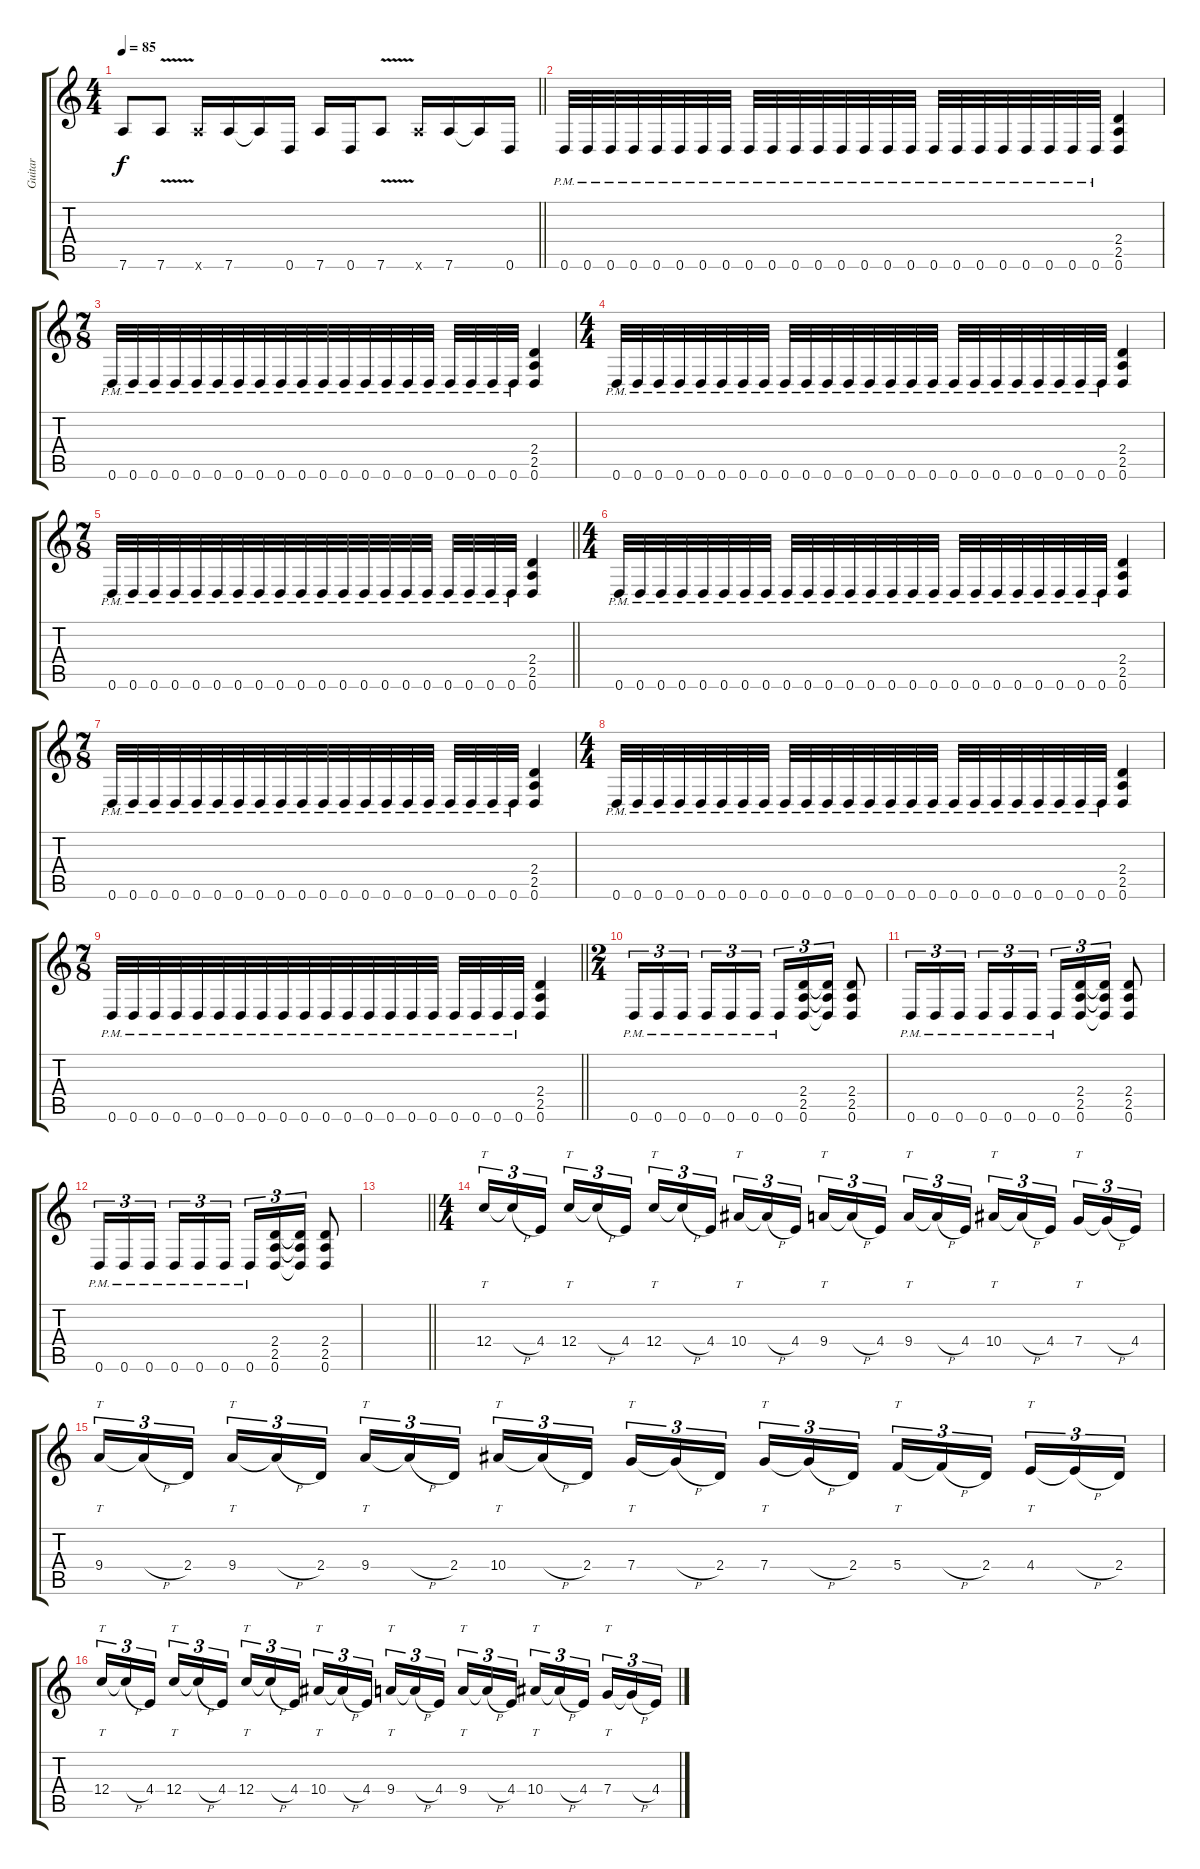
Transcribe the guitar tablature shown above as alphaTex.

\track ("Guitar" "Guitar") {instrument overdrivenguitar}
\staff {score tabs}
\tuning (D4 A3 F3 C3 G2 D2) {hide}
\ts (4 4)
\tempo 85
\clef g2
\barLineRight lightlight
\ks c
7.6.8{dy f} 7.6{v}.8 7.6{x}.16 7.6.16 7.6{t}.16 0.6.16 7.6.16 0.6.16 7.6{v}.8 7.6{x}.16 7.6.16 7.6{t}.16 0.6.16 |
\section ("" "")
0.6{pm}.32 0.6{pm}.32 0.6{pm}.32 0.6{pm}.32 0.6{pm}.32 0.6{pm}.32 0.6{pm}.32 0.6{pm}.32 0.6{pm}.32 0.6{pm}.32 0.6{pm}.32 0.6{pm}.32 0.6{pm}.32 0.6{pm}.32 0.6{pm}.32 0.6{pm}.32 0.6{pm}.32 0.6{pm}.32 0.6{pm}.32 0.6{pm}.32 0.6{pm}.32 0.6{pm}.32 0.6{pm}.32 0.6{pm}.32 (2.4 2.5 0.6).4 |
\ts (7 8)
0.6{pm}.32 0.6{pm}.32 0.6{pm}.32 0.6{pm}.32 0.6{pm}.32 0.6{pm}.32 0.6{pm}.32 0.6{pm}.32 0.6{pm}.32 0.6{pm}.32 0.6{pm}.32 0.6{pm}.32 0.6{pm}.32 0.6{pm}.32 0.6{pm}.32 0.6{pm}.32 0.6{pm}.32 0.6{pm}.32 0.6{pm}.32 0.6{pm}.32 (2.4 2.5 0.6).4 |
\ts (4 4)
0.6{pm}.32 0.6{pm}.32 0.6{pm}.32 0.6{pm}.32 0.6{pm}.32 0.6{pm}.32 0.6{pm}.32 0.6{pm}.32 0.6{pm}.32 0.6{pm}.32 0.6{pm}.32 0.6{pm}.32 0.6{pm}.32 0.6{pm}.32 0.6{pm}.32 0.6{pm}.32 0.6{pm}.32 0.6{pm}.32 0.6{pm}.32 0.6{pm}.32 0.6{pm}.32 0.6{pm}.32 0.6{pm}.32 0.6{pm}.32 (2.4 2.5 0.6).4 |
\ts (7 8)
\barLineRight lightlight
0.6{pm}.32 0.6{pm}.32 0.6{pm}.32 0.6{pm}.32 0.6{pm}.32 0.6{pm}.32 0.6{pm}.32 0.6{pm}.32 0.6{pm}.32 0.6{pm}.32 0.6{pm}.32 0.6{pm}.32 0.6{pm}.32 0.6{pm}.32 0.6{pm}.32 0.6{pm}.32 0.6{pm}.32 0.6{pm}.32 0.6{pm}.32 0.6{pm}.32 (2.4 2.5 0.6).4 |
\ts (4 4)
0.6{pm}.32 0.6{pm}.32 0.6{pm}.32 0.6{pm}.32 0.6{pm}.32 0.6{pm}.32 0.6{pm}.32 0.6{pm}.32 0.6{pm}.32 0.6{pm}.32 0.6{pm}.32 0.6{pm}.32 0.6{pm}.32 0.6{pm}.32 0.6{pm}.32 0.6{pm}.32 0.6{pm}.32 0.6{pm}.32 0.6{pm}.32 0.6{pm}.32 0.6{pm}.32 0.6{pm}.32 0.6{pm}.32 0.6{pm}.32 (2.4 2.5 0.6).4 |
\ts (7 8)
0.6{pm}.32 0.6{pm}.32 0.6{pm}.32 0.6{pm}.32 0.6{pm}.32 0.6{pm}.32 0.6{pm}.32 0.6{pm}.32 0.6{pm}.32 0.6{pm}.32 0.6{pm}.32 0.6{pm}.32 0.6{pm}.32 0.6{pm}.32 0.6{pm}.32 0.6{pm}.32 0.6{pm}.32 0.6{pm}.32 0.6{pm}.32 0.6{pm}.32 (2.4 2.5 0.6).4 |
\ts (4 4)
0.6{pm}.32 0.6{pm}.32 0.6{pm}.32 0.6{pm}.32 0.6{pm}.32 0.6{pm}.32 0.6{pm}.32 0.6{pm}.32 0.6{pm}.32 0.6{pm}.32 0.6{pm}.32 0.6{pm}.32 0.6{pm}.32 0.6{pm}.32 0.6{pm}.32 0.6{pm}.32 0.6{pm}.32 0.6{pm}.32 0.6{pm}.32 0.6{pm}.32 0.6{pm}.32 0.6{pm}.32 0.6{pm}.32 0.6{pm}.32 (2.4 2.5 0.6).4 |
\ts (7 8)
\barLineRight lightlight
0.6{pm}.32 0.6{pm}.32 0.6{pm}.32 0.6{pm}.32 0.6{pm}.32 0.6{pm}.32 0.6{pm}.32 0.6{pm}.32 0.6{pm}.32 0.6{pm}.32 0.6{pm}.32 0.6{pm}.32 0.6{pm}.32 0.6{pm}.32 0.6{pm}.32 0.6{pm}.32 0.6{pm}.32 0.6{pm}.32 0.6{pm}.32 0.6{pm}.32 (2.4 2.5 0.6).4 |
\ts (2 4)
\section ("" "")
0.6{pm}.16{tu (3 2)} 0.6{pm}.16{tu (3 2)} 0.6{pm}.16{tu (3 2) beam splitsecondary} 0.6{pm}.16{tu (3 2)} 0.6{pm}.16{tu (3 2)} 0.6{pm}.16{tu (3 2)} 0.6{pm}.16{tu (3 2)} (2.4 2.5 0.6).16{tu (3 2)} (2.4{t} 2.5{t} 0.6{t}).16{tu (3 2)} (2.4 2.5 0.6).8 |
0.6{pm}.16{tu (3 2)} 0.6{pm}.16{tu (3 2)} 0.6{pm}.16{tu (3 2) beam splitsecondary} 0.6{pm}.16{tu (3 2)} 0.6{pm}.16{tu (3 2)} 0.6{pm}.16{tu (3 2)} 0.6{pm}.16{tu (3 2)} (2.4 2.5 0.6).16{tu (3 2)} (2.4{t} 2.5{t} 0.6{t}).16{tu (3 2)} (2.4 2.5 0.6).8 |
0.6{pm}.16{tu (3 2)} 0.6{pm}.16{tu (3 2)} 0.6{pm}.16{tu (3 2) beam splitsecondary} 0.6{pm}.16{tu (3 2)} 0.6{pm}.16{tu (3 2)} 0.6{pm}.16{tu (3 2)} 0.6{pm}.16{tu (3 2)} (2.4 2.5 0.6).16{tu (3 2)} (2.4{t} 2.5{t} 0.6{t}).16{tu (3 2)} (2.4 2.5 0.6).8 |
\barLineRight lightlight
|
\ts (4 4)
\section ("" "")
12.4.16{tt tu (3 2)} 12.4{h t}.16{tu (3 2)} 4.4.16{tu (3 2) beam splitsecondary} 12.4.16{tt tu (3 2)} 12.4{h t}.16{tu (3 2)} 4.4.16{tu (3 2)} 12.4.16{tt tu (3 2)} 12.4{h t}.16{tu (3 2)} 4.4.16{tu (3 2) beam splitsecondary} 10.4.16{tt tu (3 2)} 10.4{h t}.16{tu (3 2)} 4.4.16{tu (3 2)} 9.4.16{tt tu (3 2)} 9.4{h t}.16{tu (3 2)} 4.4.16{tu (3 2) beam splitsecondary} 9.4.16{tt tu (3 2)} 9.4{h t}.16{tu (3 2)} 4.4.16{tu (3 2)} 10.4.16{tt tu (3 2)} 10.4{h t}.16{tu (3 2)} 4.4.16{tu (3 2) beam splitsecondary} 7.4.16{tt tu (3 2)} 7.4{h t}.16{tu (3 2)} 4.4.16{tu (3 2)} |
9.4.16{tt tu (3 2)} 9.4{h t}.16{tu (3 2)} 2.4.16{tu (3 2) beam splitsecondary} 9.4.16{tt tu (3 2)} 9.4{h t}.16{tu (3 2)} 2.4.16{tu (3 2)} 9.4.16{tt tu (3 2)} 9.4{h t}.16{tu (3 2)} 2.4.16{tu (3 2) beam splitsecondary} 10.4.16{tt tu (3 2)} 10.4{h t}.16{tu (3 2)} 2.4.16{tu (3 2)} 7.4.16{tt tu (3 2)} 7.4{h t}.16{tu (3 2)} 2.4.16{tu (3 2) beam splitsecondary} 7.4.16{tt tu (3 2)} 7.4{h t}.16{tu (3 2)} 2.4.16{tu (3 2)} 5.4.16{tt tu (3 2)} 5.4{h t}.16{tu (3 2)} 2.4.16{tu (3 2) beam splitsecondary} 4.4.16{tt tu (3 2)} 4.4{h t}.16{tu (3 2)} 2.4.16{tu (3 2)} |
12.4.16{tt tu (3 2)} 12.4{h t}.16{tu (3 2)} 4.4.16{tu (3 2) beam splitsecondary} 12.4.16{tt tu (3 2)} 12.4{h t}.16{tu (3 2)} 4.4.16{tu (3 2)} 12.4.16{tt tu (3 2)} 12.4{h t}.16{tu (3 2)} 4.4.16{tu (3 2) beam splitsecondary} 10.4.16{tt tu (3 2)} 10.4{h t}.16{tu (3 2)} 4.4.16{tu (3 2)} 9.4.16{tt tu (3 2)} 9.4{h t}.16{tu (3 2)} 4.4.16{tu (3 2) beam splitsecondary} 9.4.16{tt tu (3 2)} 9.4{h t}.16{tu (3 2)} 4.4.16{tu (3 2)} 10.4.16{tt tu (3 2)} 10.4{h t}.16{tu (3 2)} 4.4.16{tu (3 2) beam splitsecondary} 7.4.16{tt tu (3 2)} 7.4{h t}.16{tu (3 2)} 4.4.16{tu (3 2)}
